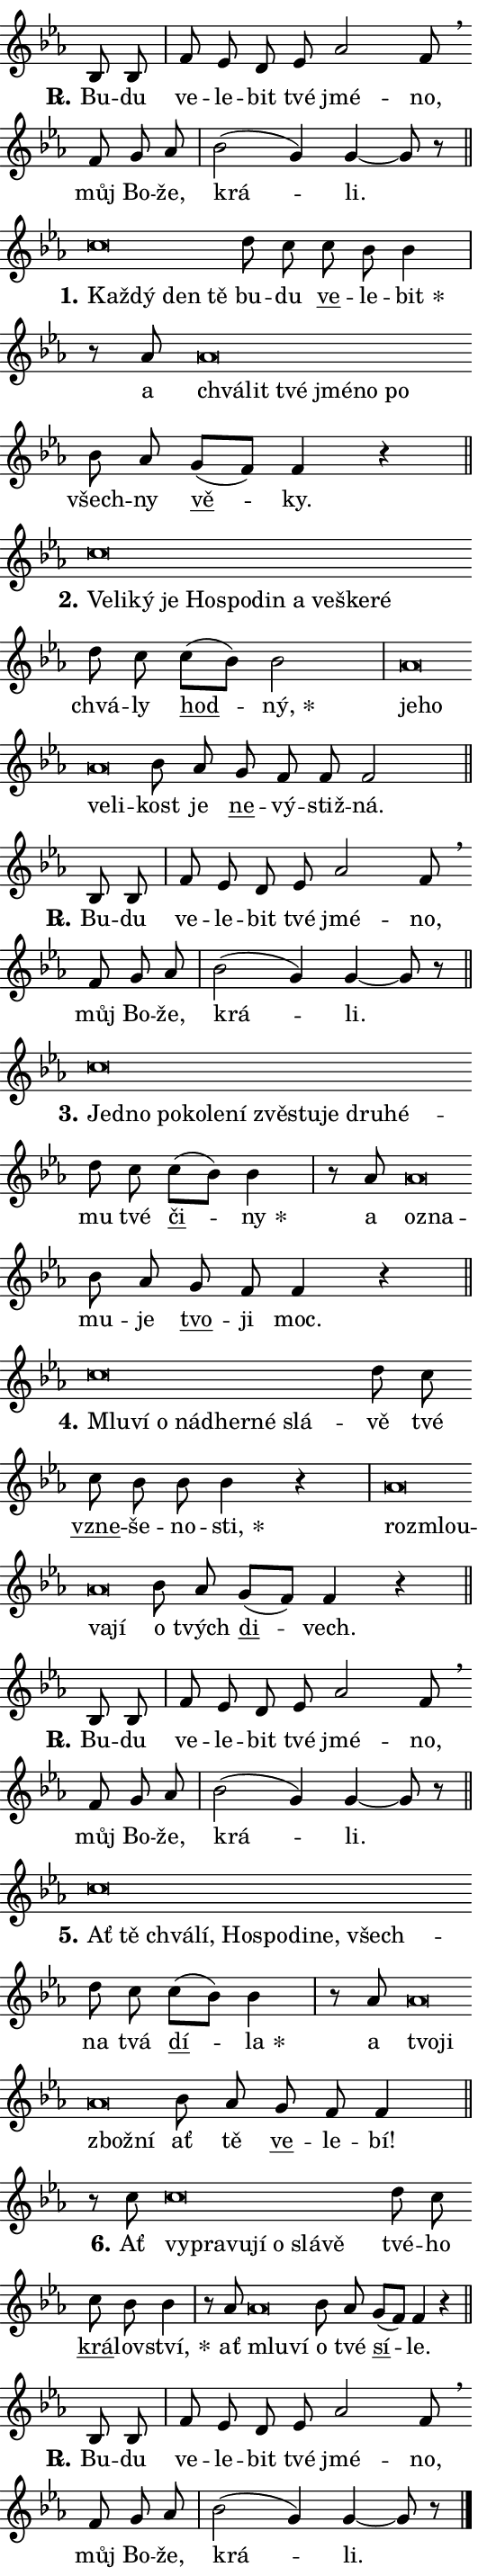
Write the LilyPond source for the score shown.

\version "2.24.0"
\header { tagline = "" }
\paper {
  indent = 0\cm
  top-margin = 0\cm
  right-margin = 0.13\cm % to fit lyric hyphens
  bottom-margin = 0\cm
  left-margin = 0\cm
  paper-width = 9\cm
  page-breaking = #ly:one-page-breaking
  system-system-spacing.basic-distance = #11
  score-system-spacing.basic-distance = #11
  ragged-last = ##f
}


%% Author: Thomas Morley
%% https://lists.gnu.org/archive/html/lilypond-user/2020-05/msg00002.html
#(define (line-position grob)
"Returns position of @var[grob} in current system:
   @code{'start}, if at first time-step
   @code{'end}, if at last time-step
   @code{'middle} otherwise
"
  (let* ((col (ly:item-get-column grob))
         (ln (ly:grob-object col 'left-neighbor))
         (rn (ly:grob-object col 'right-neighbor))
         (col-to-check-left (if (ly:grob? ln) ln col))
         (col-to-check-right (if (ly:grob? rn) rn col))
         (break-dir-left
           (and
             (ly:grob-property col-to-check-left 'non-musical #f)
             (ly:item-break-dir col-to-check-left)))
         (break-dir-right
           (and
             (ly:grob-property col-to-check-right 'non-musical #f)
             (ly:item-break-dir col-to-check-right))))
        (cond ((eqv? 1 break-dir-left) 'start)
              ((eqv? -1 break-dir-right) 'end)
              (else 'middle))))

#(define (tranparent-at-line-position vctor)
  (lambda (grob)
  "Relying on @code{line-position} select the relevant enry from @var{vctor}.
Used to determine transparency,"
    (case (line-position grob)
      ((end) (not (vector-ref vctor 0)))
      ((middle) (not (vector-ref vctor 1)))
      ((start) (not (vector-ref vctor 2))))))

noteHeadBreakVisibility =
#(define-music-function (break-visibility)(vector?)
"Makes @code{NoteHead}s transparent relying on @var{break-visibility}"
#{
  \override NoteHead.transparent =
    #(tranparent-at-line-position break-visibility)
#})

#(define delete-ledgers-for-transparent-note-heads
  (lambda (grob)
    "Reads whether a @code{NoteHead} is transparent.
If so this @code{NoteHead} is removed from @code{'note-heads} from
@var{grob}, which is supposed to be @code{LedgerLineSpanner}.
As a result ledgers are not printed for this @code{NoteHead}"
    (let* ((nhds-array (ly:grob-object grob 'note-heads))
           (nhds-list
             (if (ly:grob-array? nhds-array)
                 (ly:grob-array->list nhds-array)
                 '()))
           ;; Relies on the transparent-property being done before
           ;; Staff.LedgerLineSpanner.after-line-breaking is executed.
           ;; This is fragile ...
           (to-keep
             (remove
               (lambda (nhd)
                 (ly:grob-property nhd 'transparent #f))
               nhds-list)))
      ;; TODO find a better method to iterate over grob-arrays, similiar
      ;; to filter/remove etc for lists
      ;; For now rebuilt from scratch
      (set! (ly:grob-object grob 'note-heads)  '())
      (for-each
        (lambda (nhd)
          (ly:pointer-group-interface::add-grob grob 'note-heads nhd))
        to-keep))))

squashNotes = {
  \override NoteHead.X-extent = #'(-0.2 . 0.2)
  \override NoteHead.Y-extent = #'(-0.75 . 0)
  \override NoteHead.stencil =
    #(lambda (grob)
       (let ((pos (ly:grob-property grob 'staff-position)))
         (begin
           (if (< pos -7) (display "ERROR: Lower brevis then expected\n") (display ""))
           (if (<= pos -6) ly:text-interface::print ly:note-head::print))))
}
unSquashNotes = {
  \revert NoteHead.X-extent
  \revert NoteHead.Y-extent
  \revert NoteHead.stencil
}

hideNotes = \noteHeadBreakVisibility #begin-of-line-visible
unHideNotes = \noteHeadBreakVisibility #all-visible

% work-around for resetting accidentals
% https://lilypond.org/doc/v2.23/Documentation/notation/displaying-rhythms#unmetered-music
cadenzaMeasure = {
  \cadenzaOff
  \partial 1024 s1024
  \cadenzaOn
}

#(define-markup-command (accent layout props text) (markup?)
  "Underline accented syllable"
  (interpret-markup layout props
    #{\markup \override #'(offset . 4.3) \underline { #text }#}))

responsum = \markup \concat {
  "R" \hspace #-1.05 \path #0.1 #'((moveto 0 0.07) (lineto 0.9 0.8)) \hspace #0.05 "."
}

spaceSize = #0.6828661417322834 % exact space size for TeX Gyre Schola

\layout {
  \context {
    \Staff
    \remove "Time_signature_engraver"
    \override LedgerLineSpanner.after-line-breaking = #delete-ledgers-for-transparent-note-heads
  }
  \context {
    \Lyrics {
      \override LyricSpace.minimum-distance = \spaceSize
      \override LyricText.font-name = #"TeX Gyre Schola"
      \override LyricText.font-size = 1
      \override StanzaNumber.font-name = #"TeX Gyre Schola Bold"
      \override StanzaNumber.font-size = 1
    }
  }
  \context {
    \Score 
    \override NoteHead.text =
      #(lambda (grob) 
        (let ((pos (ly:grob-property grob 'staff-position)))
          #{\markup {
            \combine
              \halign #-0.55 \raise #(if (= pos -6) 0 0.5) \override #'(thickness . 2) \draw-line #'(3.2 . 0)
              \musicglyph "noteheads.sM1"
          }#}))
  }
}

% magnetic-lyrics.ily
%
%   written by
%     Jean Abou Samra <jean@abou-samra.fr>
%     Werner Lemberg <wl@gnu.org>
%
%   adapted by
%     Jiri Hon <jiri.hon@gmail.com>
%
% Version 2022-Apr-15

% https://www.mail-archive.com/lilypond-user@gnu.org/msg149350.html

#(define (Left_hyphen_pointer_engraver context)
   "Collect syllable-hyphen-syllable occurrences in lyrics and store
them in properties.  This engraver only looks to the left.  For
example, if the lyrics input is @code{foo -- bar}, it does the
following.

@itemize @bullet
@item
Set the @code{text} property of the @code{LyricHyphen} grob between
@q{foo} and @q{bar} to @code{foo}.

@item
Set the @code{left-hyphen} property of the @code{LyricText} grob with
text @q{foo} to the @code{LyricHyphen} grob between @q{foo} and
@q{bar}.
@end itemize

Use this auxiliary engraver in combination with the
@code{lyric-@/text::@/apply-@/magnetic-@/offset!} hook."
   (let ((hyphen #f)
         (text #f))
     (make-engraver
      (acknowledgers
       ((lyric-syllable-interface engraver grob source-engraver)
        (set! text grob)))
      (end-acknowledgers
       ((lyric-hyphen-interface engraver grob source-engraver)
        ;(when (not (grob::has-interface grob 'lyric-space-interface))
          (set! hyphen grob)));)
      ((stop-translation-timestep engraver)
       (when (and text hyphen)
         (ly:grob-set-object! text 'left-hyphen hyphen))
       (set! text #f)
       (set! hyphen #f)))))

#(define (lyric-text::apply-magnetic-offset! grob)
   "If the space between two syllables is less than the value in
property @code{LyricText@/.details@/.squash-threshold}, move the right
syllable to the left so that it gets concatenated with the left
syllable.

Use this function as a hook for
@code{LyricText@/.after-@/line-@/breaking} if the
@code{Left_@/hyphen_@/pointer_@/engraver} is active."
   (let ((hyphen (ly:grob-object grob 'left-hyphen #f)))
     (when hyphen
       (let ((left-text (ly:spanner-bound hyphen LEFT)))
         (when (grob::has-interface left-text 'lyric-syllable-interface)
           (let* ((common (ly:grob-common-refpoint grob left-text X))
                  (this-x-ext (ly:grob-extent grob common X))
                  (left-x-ext
                   (begin
                     ;; Trigger magnetism for left-text.
                     (ly:grob-property left-text 'after-line-breaking)
                     (ly:grob-extent left-text common X)))
                  ;; `delta` is the gap width between two syllables.
                  (delta (- (interval-start this-x-ext)
                            (interval-end left-x-ext)))
                  (details (ly:grob-property grob 'details))
                  (threshold (assoc-get 'squash-threshold details 0.2)))
             (when (< delta threshold)
               (let* (;; We have to manipulate the input text so that
                      ;; ligatures crossing syllable boundaries are not
                      ;; disabled.  For languages based on the Latin
                      ;; script this is essentially a beautification.
                      ;; However, for non-Western scripts it can be a
                      ;; necessity.
                      (lt (ly:grob-property left-text 'text))
                      (rt (ly:grob-property grob 'text))
                      (is-space (grob::has-interface hyphen 'lyric-space-interface))
                      (space (if is-space " " ""))
                      (extra-delta (if is-space spaceSize 0))
                      ;; Append new syllable.
                      (ltrt-space (if (and (string? lt) (string? rt))
                                (string-append lt space rt)
                                (make-concat-markup (list lt space rt))))
                      ;; Right-align `ltrt` to the right side.
                      (ltrt-space-markup (grob-interpret-markup
                               grob
                               (make-translate-markup
                                (cons (interval-length this-x-ext) 0)
                                (make-right-align-markup ltrt-space)))))
                 (begin
                   ;; Don't print `left-text`.
                   (ly:grob-set-property! left-text 'stencil #f)
                   ;; Set text and stencil (which holds all collected
                   ;; syllables so far) and shift it to the left.
                   (ly:grob-set-property! grob 'text ltrt-space)
                   (ly:grob-set-property! grob 'stencil ltrt-space-markup)
                   (ly:grob-translate-axis! grob (- (- delta extra-delta)) X))))))))))


#(define (lyric-hyphen::displace-bounds-first grob)
   ;; Make very sure this callback isn't triggered too early.
   (let ((left (ly:spanner-bound grob LEFT))
         (right (ly:spanner-bound grob RIGHT)))
     (ly:grob-property left 'after-line-breaking)
     (ly:grob-property right 'after-line-breaking)
     (ly:lyric-hyphen::print grob)))

squashThreshold = #0.4

\layout {
  \context {
    \Lyrics
    \consists #Left_hyphen_pointer_engraver
    \override LyricText.after-line-breaking =
      #lyric-text::apply-magnetic-offset!
    \override LyricHyphen.stencil = #lyric-hyphen::displace-bounds-first
    \override LyricText.details.squash-threshold = \squashThreshold
    \override LyricHyphen.minimum-distance = 0
    \override LyricHyphen.minimum-length = \squashThreshold
  }
}

squashText = \override LyricText.details.squash-threshold = 9999
unSquashText = \override LyricText.details.squash-threshold = \squashThreshold

leftText = \override LyricText.self-alignment-X = #LEFT
unLeftText = \revert LyricText.self-alignment-X

starOffset = #(lambda (grob) 
                (let ((x_offset (ly:self-alignment-interface::aligned-on-x-parent grob)))
                  (if (= x_offset 0) 0 (+ x_offset 1.2))))

star = #(define-music-function (syllable)(string?)
"Append star separator at the end of a syllable"
#{
  \once \override LyricText.X-offset = #starOffset
  \lyricmode { \markup {
    #syllable
    \override #'((font-name . "TeX Gyre Schola Bold")) \hspace #0.2 \lower #0.65 \larger "*"
  } }
#})

starAccent = #(define-music-function (syllable)(string?)
"Append star separator at the end of a syllable and make accent"
#{
  \once \override LyricText.X-offset = #starOffset
  \lyricmode { \markup {
    \accent #syllable
    \override #'((font-name . "TeX Gyre Schola Bold")) \hspace #0.2 \lower #0.65 \larger "*"
  } }
#})

breath = #(define-music-function (syllable)(string?)
"Append breathing indicator at the end of a syllable"
#{
  \lyricmode { \markup { #syllable "+" } }
#})

optionalBreath = #(define-music-function (syllable)(string?)
"Append optional breathing indicator at the end of a syllable"
#{
  \lyricmode { \markup { #syllable "(+)" } }
#})


\score {
    <<
        \new Voice = "melody" { \cadenzaOn \key es \major \relative { bes8 bes \cadenzaMeasure \bar "|" f' es d es as2 f8 \breathe \bar "" f g as \cadenzaMeasure \bar "|" bes2( g4) g~ g8 r \cadenzaMeasure \bar "||" \break } }
        \new Lyrics \lyricsto "melody" { \lyricmode { \set stanza = \responsum
Bu -- du ve -- le -- bit tvé jmé -- no, můj Bo -- že, krá -- li. } }
    >>
    \layout {}
}

\score {
    <<
        \new Voice = "melody" { \cadenzaOn \key es \major \relative { \squashNotes c''\breve*1/16 \hideNotes \breve*1/16 \bar "" \breve*1/16 \breve*1/16 \bar "" \unHideNotes \unSquashNotes d8 c \bar "" c bes bes4 \cadenzaMeasure \bar "|" r8 as8 \squashNotes as\breve*1/16 \hideNotes \breve*1/16 \bar "" \breve*1/16 \bar "" \breve*1/16 \bar "" \breve*1/16 \breve*1/16 \bar "" \unHideNotes \unSquashNotes bes8 as \bar "" g[( f)] f4 r \cadenzaMeasure \bar "||" \break } }
        \new Lyrics \lyricsto "melody" { \lyricmode { \set stanza = "1."
\leftText Kaž -- \squashText dý den tě \unLeftText \unSquashText bu -- du \markup \accent ve -- le -- \star bit a \leftText chvá -- \squashText lit tvé jmé -- no po \unLeftText \unSquashText všech -- ny \markup \accent vě -- ky. } }
    >>
    \layout {}
}

\score {
    <<
        \new Voice = "melody" { \cadenzaOn \key es \major \relative { \squashNotes c''\breve*1/16 \hideNotes \breve*1/16 \bar "" \breve*1/16 \bar "" \breve*1/16 \bar "" \breve*1/16 \bar "" \breve*1/16 \bar "" \breve*1/16 \bar "" \breve*1/16 \bar "" \breve*1/16 \bar "" \breve*1/16 \breve*1/16 \bar "" \unHideNotes \unSquashNotes d8 c \bar "" c[( bes)] bes2 \cadenzaMeasure \bar "|" \squashNotes as\breve*1/16 \hideNotes \breve*1/16 \bar "" \breve*1/16 \breve*1/16 \bar "" \unHideNotes \unSquashNotes bes8 as \bar "" g f f f2 \cadenzaMeasure \bar "||" \break } }
        \new Lyrics \lyricsto "melody" { \lyricmode { \set stanza = "2."
\leftText Ve -- \squashText li -- ký je Ho -- spo -- din a ve -- ške -- ré \unLeftText \unSquashText chvá -- ly \markup \accent hod -- \star ný, \leftText je -- \squashText ho ve -- li -- \unLeftText \unSquashText kost je \markup \accent ne -- vý -- stiž -- ná. } }
    >>
    \layout {}
}

\score {
    <<
        \new Voice = "melody" { \cadenzaOn \key es \major \relative { bes8 bes \cadenzaMeasure \bar "|" f' es d es as2 f8 \breathe \bar "" f g as \cadenzaMeasure \bar "|" bes2( g4) g~ g8 r \cadenzaMeasure \bar "||" \break } }
        \new Lyrics \lyricsto "melody" { \lyricmode { \set stanza = \responsum
Bu -- du ve -- le -- bit tvé jmé -- no, můj Bo -- že, krá -- li. } }
    >>
    \layout {}
}

\score {
    <<
        \new Voice = "melody" { \cadenzaOn \key es \major \relative { \squashNotes c''\breve*1/16 \hideNotes \breve*1/16 \bar "" \breve*1/16 \bar "" \breve*1/16 \bar "" \breve*1/16 \bar "" \breve*1/16 \bar "" \breve*1/16 \bar "" \breve*1/16 \bar "" \breve*1/16 \bar "" \breve*1/16 \breve*1/16 \bar "" \unHideNotes \unSquashNotes d8 c \bar "" c[( bes)] bes4 \cadenzaMeasure \bar "|" r8 as8 \squashNotes as\breve*1/16 \hideNotes \breve*1/16 \bar "" \unHideNotes \unSquashNotes bes8 as \bar "" g f f4 r \cadenzaMeasure \bar "||" \break } }
        \new Lyrics \lyricsto "melody" { \lyricmode { \set stanza = "3."
\leftText Jed -- \squashText no po -- ko -- le -- ní zvě -- stu -- je dru -- hé -- \unLeftText \unSquashText mu tvé \markup \accent či -- \star ny a \leftText o -- \squashText zna -- \unLeftText \unSquashText mu -- je \markup \accent tvo -- ji moc. } }
    >>
    \layout {}
}

\score {
    <<
        \new Voice = "melody" { \cadenzaOn \key es \major \relative { \squashNotes c''\breve*1/16 \hideNotes \breve*1/16 \bar "" \breve*1/16 \bar "" \breve*1/16 \bar "" \breve*1/16 \bar "" \breve*1/16 \breve*1/16 \bar "" \unHideNotes \unSquashNotes d8 c \bar "" c bes bes bes4 r \cadenzaMeasure \bar "|" \squashNotes as\breve*1/16 \hideNotes \breve*1/16 \bar "" \breve*1/16 \breve*1/16 \bar "" \unHideNotes \unSquashNotes bes8 as \bar "" g[( f)] f4 r \cadenzaMeasure \bar "||" \break } }
        \new Lyrics \lyricsto "melody" { \lyricmode { \set stanza = "4."
\leftText Mlu -- \squashText ví o nád -- her -- né slá -- \unLeftText \unSquashText vě tvé \markup \accent vzne -- še -- no -- \star sti, \leftText roz -- \squashText mlou -- va -- jí \unLeftText \unSquashText o tvých \markup \accent di -- vech. } }
    >>
    \layout {}
}

\score {
    <<
        \new Voice = "melody" { \cadenzaOn \key es \major \relative { bes8 bes \cadenzaMeasure \bar "|" f' es d es as2 f8 \breathe \bar "" f g as \cadenzaMeasure \bar "|" bes2( g4) g~ g8 r \cadenzaMeasure \bar "||" \break } }
        \new Lyrics \lyricsto "melody" { \lyricmode { \set stanza = \responsum
Bu -- du ve -- le -- bit tvé jmé -- no, můj Bo -- že, krá -- li. } }
    >>
    \layout {}
}

\score {
    <<
        \new Voice = "melody" { \cadenzaOn \key es \major \relative { \squashNotes c''\breve*1/16 \hideNotes \breve*1/16 \bar "" \breve*1/16 \bar "" \breve*1/16 \bar "" \breve*1/16 \bar "" \breve*1/16 \bar "" \breve*1/16 \bar "" \breve*1/16 \breve*1/16 \bar "" \unHideNotes \unSquashNotes d8 c \bar "" c[( bes)] bes4 \cadenzaMeasure \bar "|" r8 as8 \squashNotes as\breve*1/16 \hideNotes \breve*1/16 \bar "" \breve*1/16 \breve*1/16 \bar "" \unHideNotes \unSquashNotes bes8 as \bar "" g f f4 \cadenzaMeasure \bar "||" \break } }
        \new Lyrics \lyricsto "melody" { \lyricmode { \set stanza = "5."
\leftText Ať \squashText tě chvá -- lí, Ho -- spo -- di -- ne, všech -- \unLeftText \unSquashText na tvá \markup \accent dí -- \star la a \leftText tvo -- \squashText ji zbož -- ní \unLeftText \unSquashText ať tě \markup \accent ve -- le -- bí! } }
    >>
    \layout {}
}

\score {
    <<
        \new Voice = "melody" { \cadenzaOn \key es \major \relative { r8 c''8 \squashNotes c\breve*1/16 \hideNotes \breve*1/16 \bar "" \breve*1/16 \bar "" \breve*1/16 \bar "" \breve*1/16 \bar "" \breve*1/16 \breve*1/16 \bar "" \unHideNotes \unSquashNotes d8 c \bar "" c bes bes4 \cadenzaMeasure \bar "|" r8 as8 \squashNotes as\breve*1/16 \hideNotes \breve*1/16 \bar "" \unHideNotes \unSquashNotes bes8 as \bar "" g[( f)] f4 r \cadenzaMeasure \bar "||" \break } }
        \new Lyrics \lyricsto "melody" { \lyricmode { \set stanza = "6."
Ať \leftText vy -- \squashText pra -- vu -- jí o slá -- vě \unLeftText \unSquashText tvé -- ho \markup \accent krá -- lov -- \star ství, ať \leftText mlu -- \squashText ví \unLeftText \unSquashText o tvé \markup \accent sí -- le. } }
    >>
    \layout {}
}

\score {
    <<
        \new Voice = "melody" { \cadenzaOn \key es \major \relative { bes8 bes \cadenzaMeasure \bar "|" f' es d es as2 f8 \breathe \bar "" f g as \cadenzaMeasure \bar "|" bes2( g4) g~ g8 r \cadenzaMeasure \bar "||" \break } \bar "|." }
        \new Lyrics \lyricsto "melody" { \lyricmode { \set stanza = \responsum
Bu -- du ve -- le -- bit tvé jmé -- no, můj Bo -- že, krá -- li. } }
    >>
    \layout {}
}
